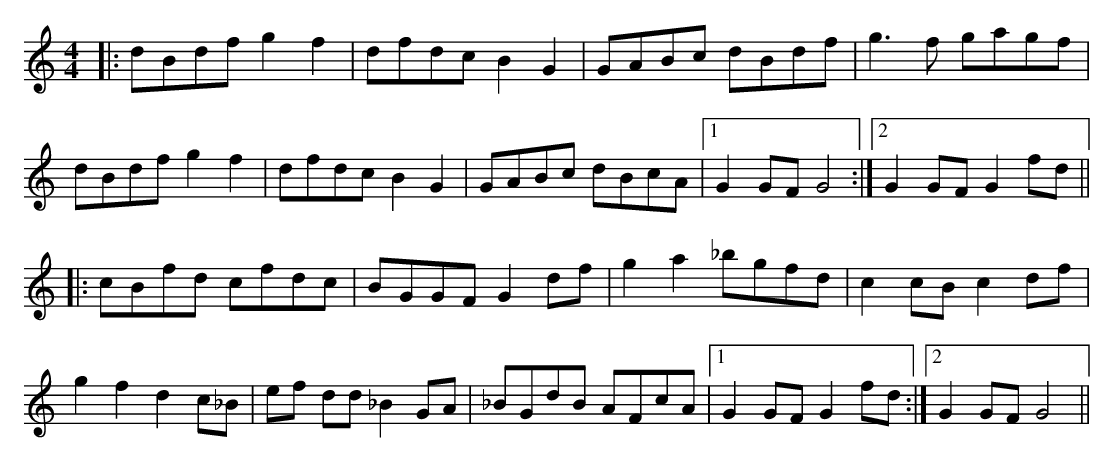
X:1
M:4/4
K:Gmix
|:dBdf g2 f2|dfdc B2 G2|GABc dBdf|g3f gagf|
dBdf g2 f2|dfdc B2 G2|GABc dBcA|1 G2 GF G4:|2 G2 GF G2 fd||
|:cBfd cfdc|BGGF G2 df|g2 a2 _bgfd|c2 cB c2 df|
g2 f2 d2 c_B|ef dd _B2 GA|_BGdB AFcA|1 G2 GF G2 fd:|2 G2 GF G4||
